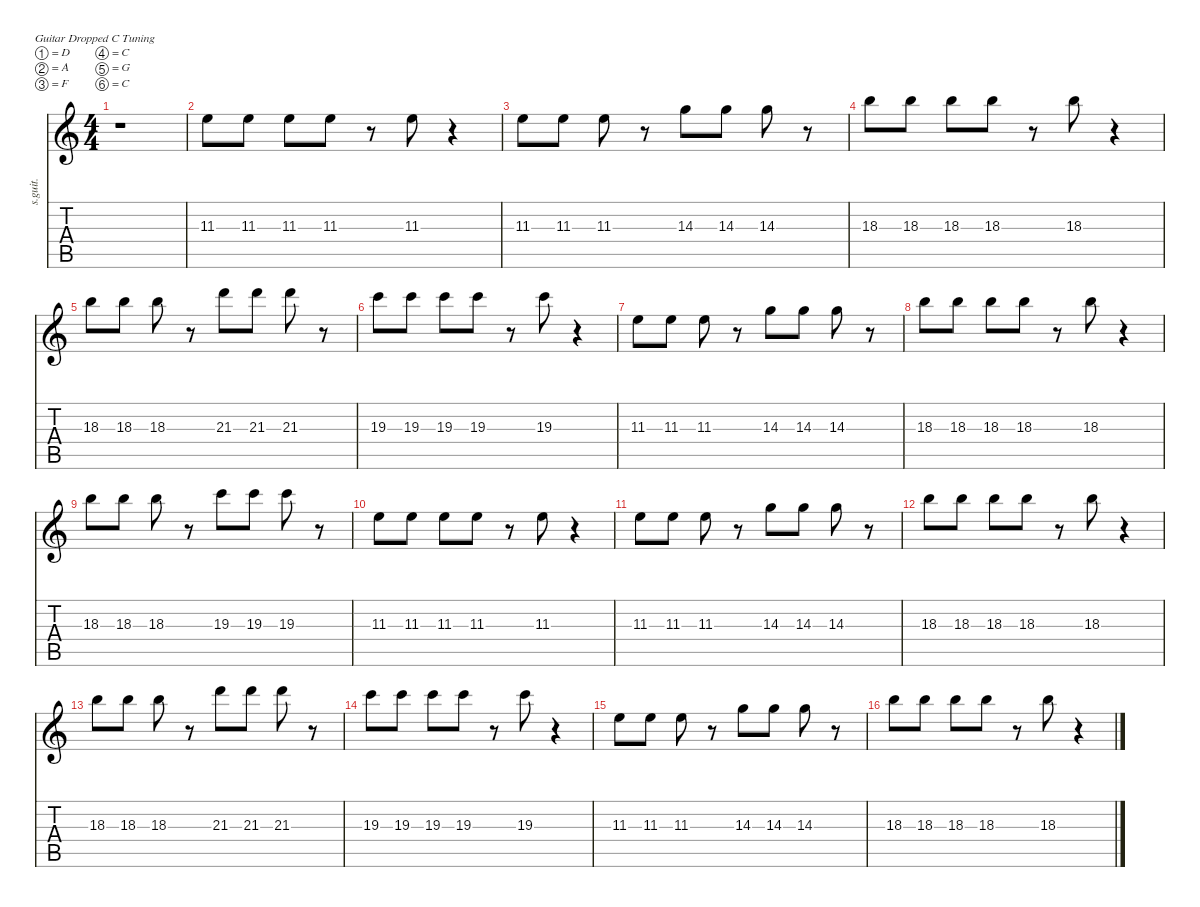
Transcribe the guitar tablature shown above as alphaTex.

\defaultSystemsLayout 4
\hideDynamics
\bracketExtendMode nobrackets
\track ("Add Guitar" "s.guit.") {instrument electricguitarjazz}
\staff {score tabs}
\tuning (D4 A3 F3 C3 G2 C2)
\ts (4 4)
\tempo (170 hide)
\clef g2
\ks c
r.1{dy fff} |
11.3.8{lyrics (0 "") lyrics (1 "") lyrics (2 "") lyrics (3 "") lyrics (4 "")} 11.3.8{lyrics (0 "") lyrics (1 "") lyrics (2 "") lyrics (3 "") lyrics (4 "")} 11.3.8{lyrics (0 "") lyrics (1 "") lyrics (2 "") lyrics (3 "") lyrics (4 "")} 11.3.8{lyrics (0 "") lyrics (1 "") lyrics (2 "") lyrics (3 "") lyrics (4 "")} r.8 11.3.8{lyrics (0 "") lyrics (1 "") lyrics (2 "") lyrics (3 "") lyrics (4 "")} r.4 |
11.3.8{lyrics (0 "") lyrics (1 "") lyrics (2 "") lyrics (3 "") lyrics (4 "")} 11.3.8{lyrics (0 "") lyrics (1 "") lyrics (2 "") lyrics (3 "") lyrics (4 "")} 11.3.8{lyrics (0 "") lyrics (1 "") lyrics (2 "") lyrics (3 "") lyrics (4 "")} r.8 14.3.8{lyrics (0 "") lyrics (1 "") lyrics (2 "") lyrics (3 "") lyrics (4 "")} 14.3.8{lyrics (0 "") lyrics (1 "") lyrics (2 "") lyrics (3 "") lyrics (4 "")} 14.3.8{lyrics (0 "") lyrics (1 "") lyrics (2 "") lyrics (3 "") lyrics (4 "")} r.8 |
18.3.8{lyrics (0 "") lyrics (1 "") lyrics (2 "") lyrics (3 "") lyrics (4 "")} 18.3.8{lyrics (0 "") lyrics (1 "") lyrics (2 "") lyrics (3 "") lyrics (4 "")} 18.3.8{lyrics (0 "") lyrics (1 "") lyrics (2 "") lyrics (3 "") lyrics (4 "")} 18.3.8{lyrics (0 "") lyrics (1 "") lyrics (2 "") lyrics (3 "") lyrics (4 "")} r.8 18.3.8{lyrics (0 "") lyrics (1 "") lyrics (2 "") lyrics (3 "") lyrics (4 "")} r.4 |
18.3.8{lyrics (0 "") lyrics (1 "") lyrics (2 "") lyrics (3 "") lyrics (4 "")} 18.3.8{lyrics (0 "") lyrics (1 "") lyrics (2 "") lyrics (3 "") lyrics (4 "")} 18.3.8{lyrics (0 "") lyrics (1 "") lyrics (2 "") lyrics (3 "") lyrics (4 "")} r.8 21.3.8{lyrics (0 "") lyrics (1 "") lyrics (2 "") lyrics (3 "") lyrics (4 "")} 21.3.8{lyrics (0 "") lyrics (1 "") lyrics (2 "") lyrics (3 "") lyrics (4 "")} 21.3.8{lyrics (0 "") lyrics (1 "") lyrics (2 "") lyrics (3 "") lyrics (4 "")} r.8 |
19.3.8{lyrics (0 "") lyrics (1 "") lyrics (2 "") lyrics (3 "") lyrics (4 "")} 19.3.8{lyrics (0 "") lyrics (1 "") lyrics (2 "") lyrics (3 "") lyrics (4 "")} 19.3.8{lyrics (0 "") lyrics (1 "") lyrics (2 "") lyrics (3 "") lyrics (4 "")} 19.3.8{lyrics (0 "") lyrics (1 "") lyrics (2 "") lyrics (3 "") lyrics (4 "")} r.8 19.3.8{lyrics (0 "") lyrics (1 "") lyrics (2 "") lyrics (3 "") lyrics (4 "")} r.4 |
11.3.8{lyrics (0 "") lyrics (1 "") lyrics (2 "") lyrics (3 "") lyrics (4 "")} 11.3.8{lyrics (0 "") lyrics (1 "") lyrics (2 "") lyrics (3 "") lyrics (4 "")} 11.3.8{lyrics (0 "") lyrics (1 "") lyrics (2 "") lyrics (3 "") lyrics (4 "")} r.8 14.3.8{lyrics (0 "") lyrics (1 "") lyrics (2 "") lyrics (3 "") lyrics (4 "")} 14.3.8{lyrics (0 "") lyrics (1 "") lyrics (2 "") lyrics (3 "") lyrics (4 "")} 14.3.8{lyrics (0 "") lyrics (1 "") lyrics (2 "") lyrics (3 "") lyrics (4 "")} r.8 |
18.3.8{lyrics (0 "") lyrics (1 "") lyrics (2 "") lyrics (3 "") lyrics (4 "")} 18.3.8{lyrics (0 "") lyrics (1 "") lyrics (2 "") lyrics (3 "") lyrics (4 "")} 18.3.8{lyrics (0 "") lyrics (1 "") lyrics (2 "") lyrics (3 "") lyrics (4 "")} 18.3.8{lyrics (0 "") lyrics (1 "") lyrics (2 "") lyrics (3 "") lyrics (4 "")} r.8 18.3.8{lyrics (0 "") lyrics (1 "") lyrics (2 "") lyrics (3 "") lyrics (4 "")} r.4 |
18.3.8{lyrics (0 "") lyrics (1 "") lyrics (2 "") lyrics (3 "") lyrics (4 "")} 18.3.8{lyrics (0 "") lyrics (1 "") lyrics (2 "") lyrics (3 "") lyrics (4 "")} 18.3.8{lyrics (0 "") lyrics (1 "") lyrics (2 "") lyrics (3 "") lyrics (4 "")} r.8 19.3.8{lyrics (0 "") lyrics (1 "") lyrics (2 "") lyrics (3 "") lyrics (4 "")} 19.3.8{lyrics (0 "") lyrics (1 "") lyrics (2 "") lyrics (3 "") lyrics (4 "")} 19.3.8{lyrics (0 "") lyrics (1 "") lyrics (2 "") lyrics (3 "") lyrics (4 "")} r.8 |
11.3.8{lyrics (0 "") lyrics (1 "") lyrics (2 "") lyrics (3 "") lyrics (4 "")} 11.3.8{lyrics (0 "") lyrics (1 "") lyrics (2 "") lyrics (3 "") lyrics (4 "")} 11.3.8{lyrics (0 "") lyrics (1 "") lyrics (2 "") lyrics (3 "") lyrics (4 "")} 11.3.8{lyrics (0 "") lyrics (1 "") lyrics (2 "") lyrics (3 "") lyrics (4 "")} r.8 11.3.8{lyrics (0 "") lyrics (1 "") lyrics (2 "") lyrics (3 "") lyrics (4 "")} r.4 |
11.3.8{lyrics (0 "") lyrics (1 "") lyrics (2 "") lyrics (3 "") lyrics (4 "")} 11.3.8{lyrics (0 "") lyrics (1 "") lyrics (2 "") lyrics (3 "") lyrics (4 "")} 11.3.8{lyrics (0 "") lyrics (1 "") lyrics (2 "") lyrics (3 "") lyrics (4 "")} r.8 14.3.8{lyrics (0 "") lyrics (1 "") lyrics (2 "") lyrics (3 "") lyrics (4 "")} 14.3.8{lyrics (0 "") lyrics (1 "") lyrics (2 "") lyrics (3 "") lyrics (4 "")} 14.3.8{lyrics (0 "") lyrics (1 "") lyrics (2 "") lyrics (3 "") lyrics (4 "")} r.8 |
18.3.8{lyrics (0 "") lyrics (1 "") lyrics (2 "") lyrics (3 "") lyrics (4 "")} 18.3.8{lyrics (0 "") lyrics (1 "") lyrics (2 "") lyrics (3 "") lyrics (4 "")} 18.3.8{lyrics (0 "") lyrics (1 "") lyrics (2 "") lyrics (3 "") lyrics (4 "")} 18.3.8{lyrics (0 "") lyrics (1 "") lyrics (2 "") lyrics (3 "") lyrics (4 "")} r.8 18.3.8{lyrics (0 "") lyrics (1 "") lyrics (2 "") lyrics (3 "") lyrics (4 "")} r.4 |
18.3.8{lyrics (0 "") lyrics (1 "") lyrics (2 "") lyrics (3 "") lyrics (4 "")} 18.3.8{lyrics (0 "") lyrics (1 "") lyrics (2 "") lyrics (3 "") lyrics (4 "")} 18.3.8{lyrics (0 "") lyrics (1 "") lyrics (2 "") lyrics (3 "") lyrics (4 "")} r.8 21.3.8{lyrics (0 "") lyrics (1 "") lyrics (2 "") lyrics (3 "") lyrics (4 "")} 21.3.8{lyrics (0 "") lyrics (1 "") lyrics (2 "") lyrics (3 "") lyrics (4 "")} 21.3.8{lyrics (0 "") lyrics (1 "") lyrics (2 "") lyrics (3 "") lyrics (4 "")} r.8 |
19.3.8{lyrics (0 "") lyrics (1 "") lyrics (2 "") lyrics (3 "") lyrics (4 "")} 19.3.8{lyrics (0 "") lyrics (1 "") lyrics (2 "") lyrics (3 "") lyrics (4 "")} 19.3.8{lyrics (0 "") lyrics (1 "") lyrics (2 "") lyrics (3 "") lyrics (4 "")} 19.3.8{lyrics (0 "") lyrics (1 "") lyrics (2 "") lyrics (3 "") lyrics (4 "")} r.8 19.3.8{lyrics (0 "") lyrics (1 "") lyrics (2 "") lyrics (3 "") lyrics (4 "")} r.4 |
11.3.8{lyrics (0 "") lyrics (1 "") lyrics (2 "") lyrics (3 "") lyrics (4 "")} 11.3.8{lyrics (0 "") lyrics (1 "") lyrics (2 "") lyrics (3 "") lyrics (4 "")} 11.3.8{lyrics (0 "") lyrics (1 "") lyrics (2 "") lyrics (3 "") lyrics (4 "")} r.8 14.3.8{lyrics (0 "") lyrics (1 "") lyrics (2 "") lyrics (3 "") lyrics (4 "")} 14.3.8{lyrics (0 "") lyrics (1 "") lyrics (2 "") lyrics (3 "") lyrics (4 "")} 14.3.8{lyrics (0 "") lyrics (1 "") lyrics (2 "") lyrics (3 "") lyrics (4 "")} r.8 |
18.3.8{lyrics (0 "") lyrics (1 "") lyrics (2 "") lyrics (3 "") lyrics (4 "")} 18.3.8{lyrics (0 "") lyrics (1 "") lyrics (2 "") lyrics (3 "") lyrics (4 "")} 18.3.8{lyrics (0 "") lyrics (1 "") lyrics (2 "") lyrics (3 "") lyrics (4 "")} 18.3.8{lyrics (0 "") lyrics (1 "") lyrics (2 "") lyrics (3 "") lyrics (4 "")} r.8 18.3.8{lyrics (0 "") lyrics (1 "") lyrics (2 "") lyrics (3 "") lyrics (4 "")} r.4
